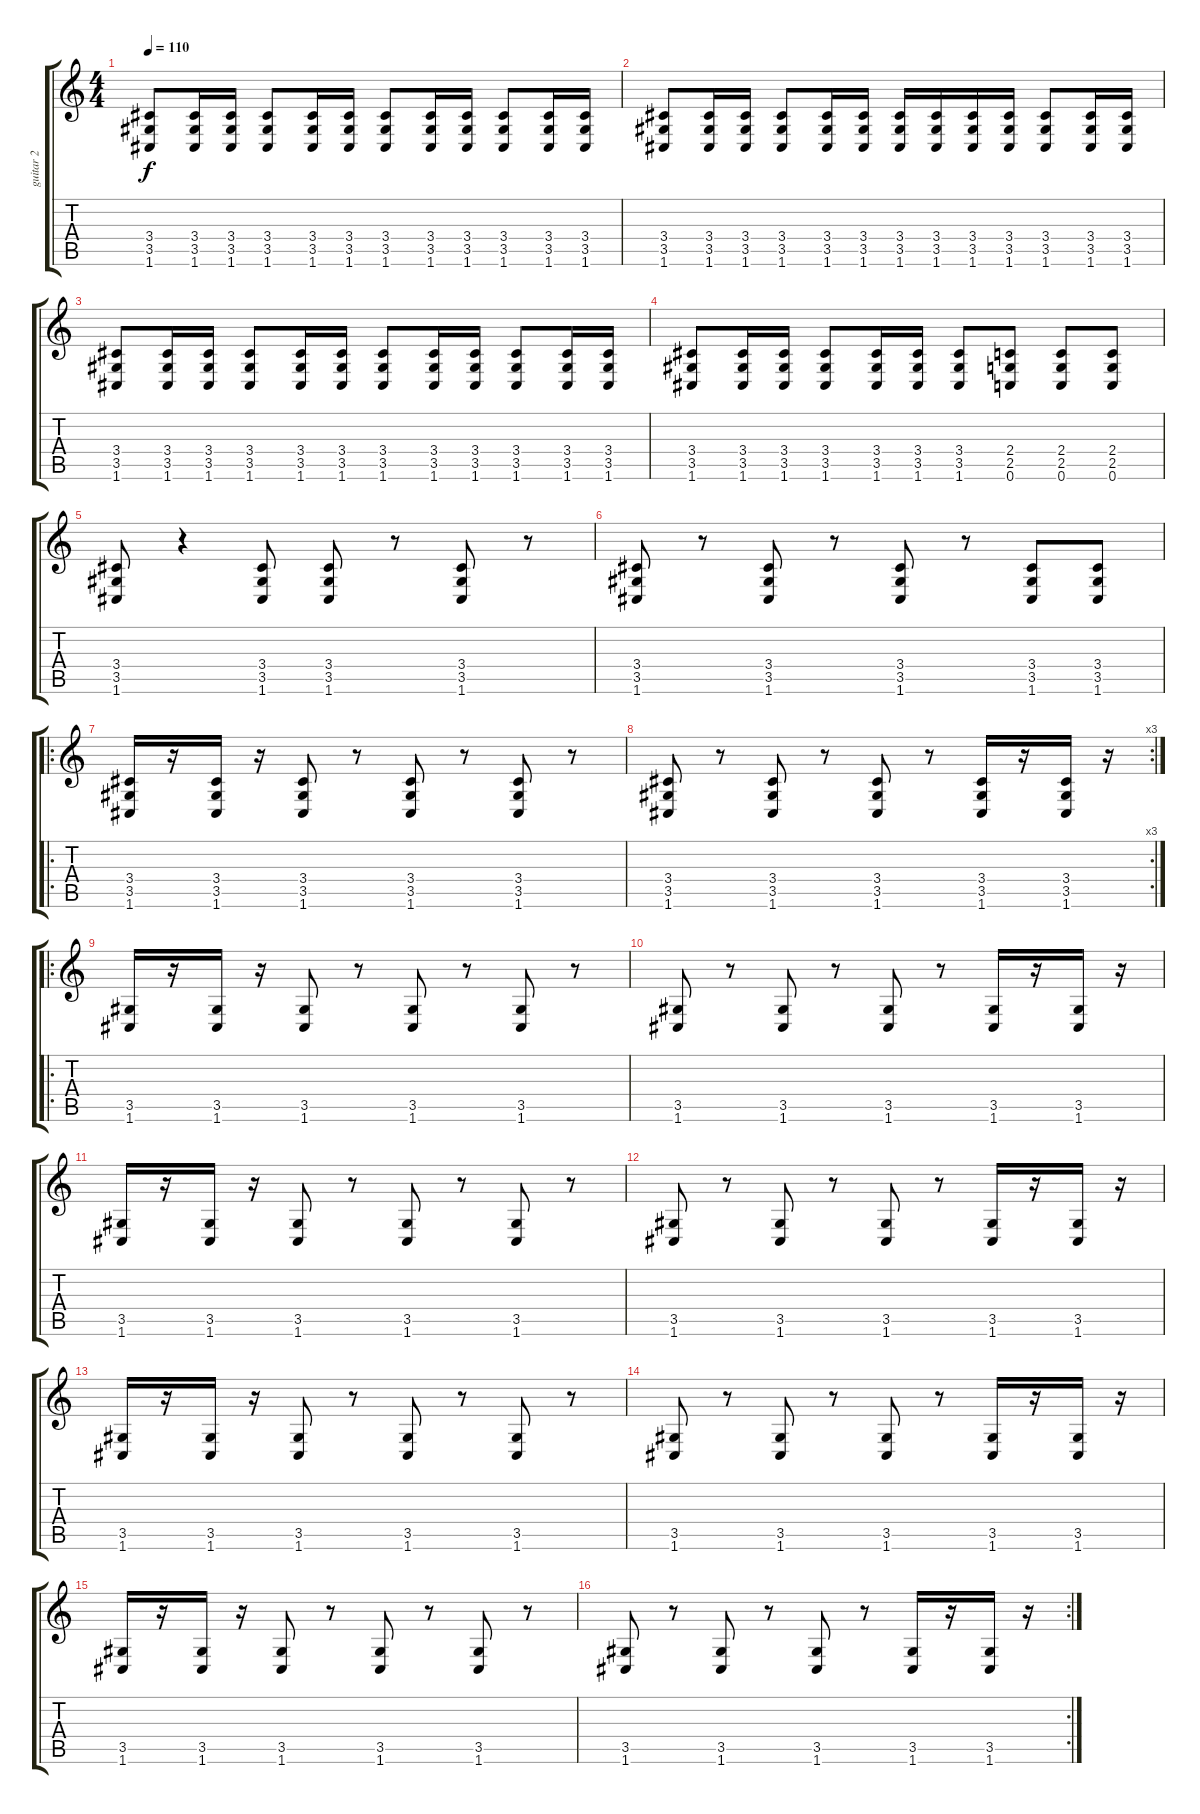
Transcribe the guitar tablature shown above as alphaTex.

\track ("guitar 2" "guitar 2") {instrument distortionguitar}
\staff {score tabs}
\tuning (C4 G3 Eb3 Bb2 F2 C2) {hide}
\ts (4 4)
\tempo 110
\clef g2
\ks c
(3.4 3.5 1.6).8{dy f instrument distortionguitar} (3.4 3.5 1.6).16 (3.4 3.5 1.6).16 (3.4 3.5 1.6).8 (3.4 3.5 1.6).16 (3.4 3.5 1.6).16 (3.4 3.5 1.6).8 (3.4 3.5 1.6).16 (3.4 3.5 1.6).16 (3.4 3.5 1.6).8 (3.4 3.5 1.6).16 (3.4 3.5 1.6).16 |
(3.4 3.5 1.6).8 (3.4 3.5 1.6).16 (3.4 3.5 1.6).16 (3.4 3.5 1.6).8 (3.4 3.5 1.6).16 (3.4 3.5 1.6).16 (3.4 3.5 1.6).16 (3.4 3.5 1.6).16 (3.4 3.5 1.6).16 (3.4 3.5 1.6).16 (3.4 3.5 1.6).8 (3.4 3.5 1.6).16 (3.4 3.5 1.6).16 |
(3.4 3.5 1.6).8 (3.4 3.5 1.6).16 (3.4 3.5 1.6).16 (3.4 3.5 1.6).8 (3.4 3.5 1.6).16 (3.4 3.5 1.6).16 (3.4 3.5 1.6).8 (3.4 3.5 1.6).16 (3.4 3.5 1.6).16 (3.4 3.5 1.6).8 (3.4 3.5 1.6).16 (3.4 3.5 1.6).16 |
(3.4 3.5 1.6).8 (3.4 3.5 1.6).16 (3.4 3.5 1.6).16 (3.4 3.5 1.6).8 (3.4 3.5 1.6).16 (3.4 3.5 1.6).16 (3.4 3.5 1.6).8 (2.4 2.5 0.6).8 (2.4 2.5 0.6).8 (2.4 2.5 0.6).8 |
(3.4 3.5 1.6).8 r.4 (3.4 3.5 1.6).8 (3.4 3.5 1.6).8 r.8 (3.4 3.5 1.6).8 r.8 |
(3.4 3.5 1.6).8 r.8 (3.4 3.5 1.6).8 r.8 (3.4 3.5 1.6).8 r.8 (3.4 3.5 1.6).8 (3.4 3.5 1.6).8 |
\ro
(3.4 3.5 1.6).16 r.16 (3.4 3.5 1.6).16 r.16 (3.4 3.5 1.6).8 r.8 (3.4 3.5 1.6).8 r.8 (3.4 3.5 1.6).8 r.8 |
\rc 3
(3.4 3.5 1.6).8 r.8 (3.4 3.5 1.6).8 r.8 (3.4 3.5 1.6).8 r.8 (3.4 3.5 1.6).16 r.16 (3.4 3.5 1.6).16 r.16 |
\ro
(3.5 1.6).16 r.16 (3.5 1.6).16 r.16 (3.5 1.6).8 r.8 (3.5 1.6).8 r.8 (3.5 1.6).8 r.8 |
(3.5 1.6).8 r.8 (3.5 1.6).8 r.8 (3.5 1.6).8 r.8 (3.5 1.6).16 r.16 (3.5 1.6).16 r.16 |
(3.5 1.6).16 r.16 (3.5 1.6).16 r.16 (3.5 1.6).8 r.8 (3.5 1.6).8 r.8 (3.5 1.6).8 r.8 |
(3.5 1.6).8 r.8 (3.5 1.6).8 r.8 (3.5 1.6).8 r.8 (3.5 1.6).16 r.16 (3.5 1.6).16 r.16 |
(3.5 1.6).16 r.16 (3.5 1.6).16 r.16 (3.5 1.6).8 r.8 (3.5 1.6).8 r.8 (3.5 1.6).8 r.8 |
(3.5 1.6).8 r.8 (3.5 1.6).8 r.8 (3.5 1.6).8 r.8 (3.5 1.6).16 r.16 (3.5 1.6).16 r.16 |
(3.5 1.6).16 r.16 (3.5 1.6).16 r.16 (3.5 1.6).8 r.8 (3.5 1.6).8 r.8 (3.5 1.6).8 r.8 |
\rc 2
(3.5 1.6).8 r.8 (3.5 1.6).8 r.8 (3.5 1.6).8 r.8 (3.5 1.6).16 r.16 (3.5 1.6).16 r.16
